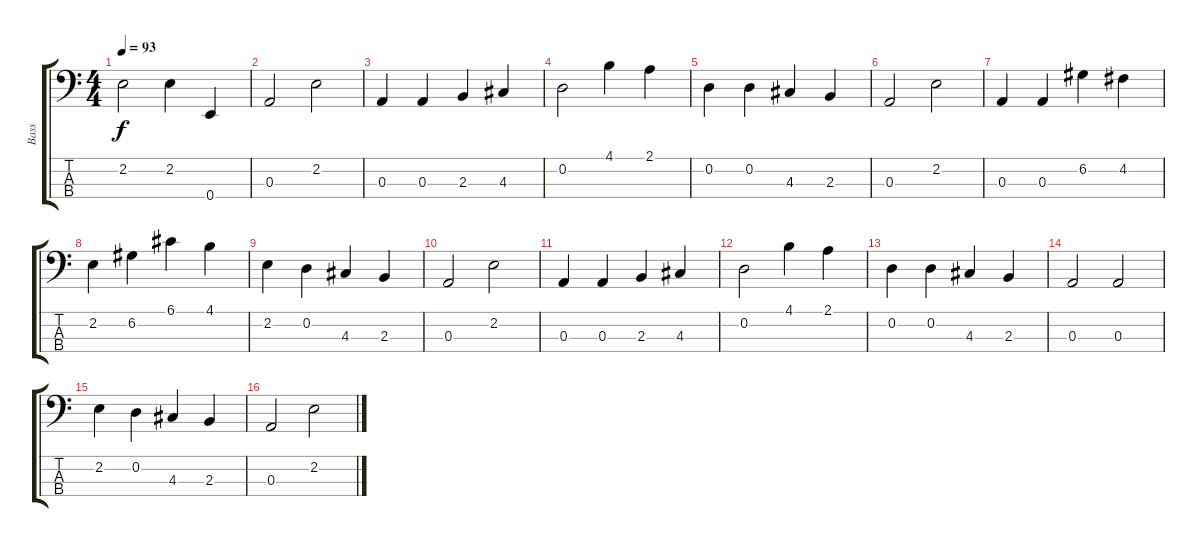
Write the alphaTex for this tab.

\track ("Bass" "Bass") {instrument electricbassfinger}
\staff {score tabs}
\tuning (G2 D2 A1 E1) {hide}
\ts (4 4)
\tempo 93
\clef f4
\ks c
2.2.2{dy f} 2.2.4 0.4.4 |
0.3.2 2.2.2 |
0.3.4 0.3.4 2.3.4 4.3.4 |
0.2.2 4.1.4 2.1.4 |
0.2.4 0.2.4 4.3.4 2.3.4 |
0.3.2 2.2.2 |
0.3.4 0.3.4 6.2.4 4.2.4 |
2.2.4 6.2.4 6.1.4 4.1.4 |
2.2.4 0.2.4 4.3.4 2.3.4 |
0.3.2 2.2.2 |
0.3.4 0.3.4 2.3.4 4.3.4 |
0.2.2 4.1.4 2.1.4 |
0.2.4 0.2.4 4.3.4 2.3.4 |
0.3.2 0.3.2 |
2.2.4 0.2.4 4.3.4 2.3.4 |
0.3.2 2.2.2
